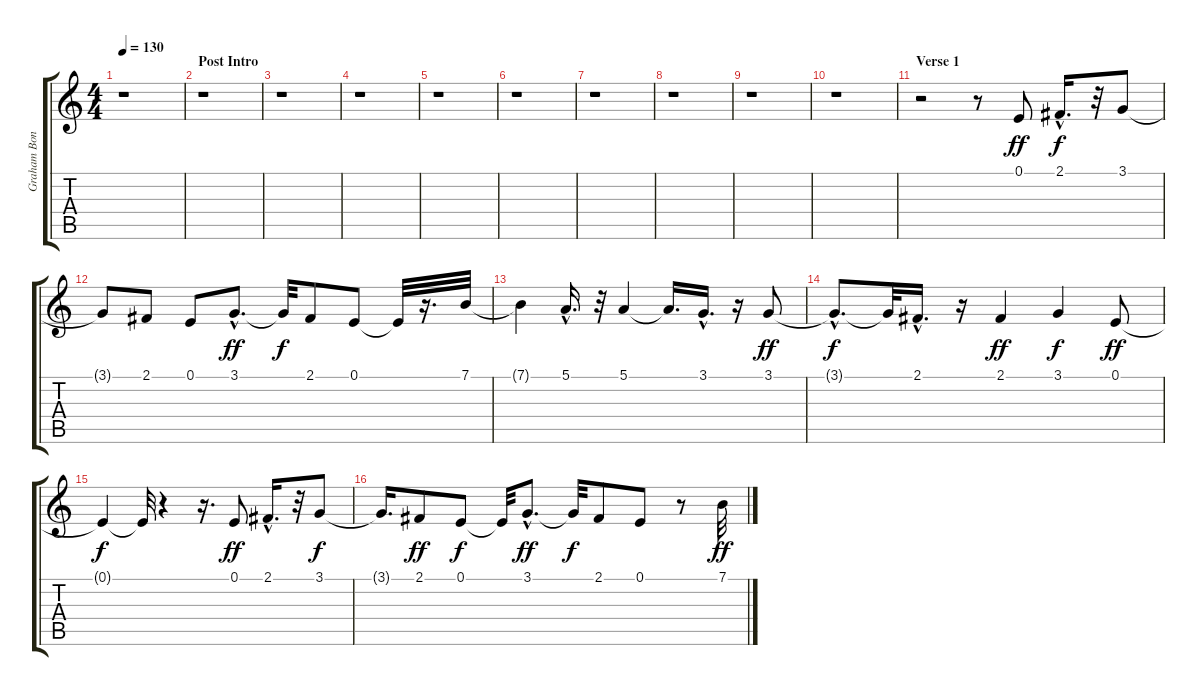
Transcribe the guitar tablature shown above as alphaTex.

\track ("Graham Bonnet" "Graham Bon") {instrument brasssection}
\staff {score tabs}
\tuning (E4 B3 G3 D3 A2 E2) {hide}
\ts (4 4)
\tempo 130
\clef g2
\ks c
r.1{dy ff instrument brasssection} |
\section ("" "Post Intro")
r.1 |
r.1 |
r.1 |
r.1 |
r.1 |
r.1 |
r.1 |
r.1 |
r.1 |
\section ("" "Verse 1")
r.2 r.8 0.1.8 2.1{hac}.16{d dy f} r.32 3.1.8 |
3.1{t}.8 2.1.8 0.1.8 3.1{hac}.8{d dy ff} 3.1{t}.32{dy f} 2.1.8 0.1.8 0.1{t}.32 r.16{d} 7.1.32 |
7.1{t}.4 5.1{hac}.16{d} r.32 5.1.4 5.1{t}.16{d} 3.1{hac}.16{d} r.16 3.1.8{dy ff} |
3.1{hac t}.8{d dy f} 3.1{t}.32 2.1{hac}.16{d} r.16 2.1.4{dy ff} 3.1.4{dy f} 0.1.8{dy ff} |
0.1{t}.4{dy f} 0.1{t}.32 r.4 r.16{d} 0.1.8{dy ff} 2.1{hac}.16{d} r.32 3.1.8{dy f} |
3.1{t}.16{d} 2.1.8{dy ff} 0.1.8{dy f} 0.1{t}.32 3.1{hac}.8{d dy ff} 3.1{t}.32{dy f} 2.1.8 0.1.8 r.8 7.1.32{dy ff}
